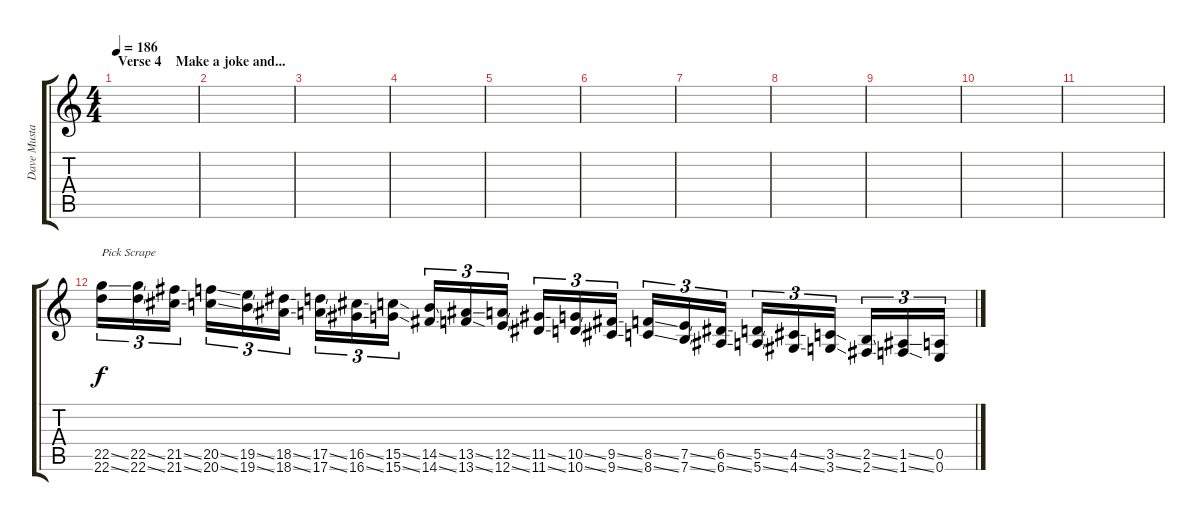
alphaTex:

\track ("Dave Mustaine [Solo] L" "Dave Musta") {instrument distortionguitar}
\staff {score tabs}
\tuning (E4 B3 G3 D3 A2 E2) {hide}
\ts (4 4)
\section ("" "Verse 4    Make a joke and...")
\tempo 186
\clef g2
\ks c
|
|
|
|
|
|
|
|
|
|
|
(22.5{ss} 22.6{ss}).16{tu (3 2) txt "Pick Scrape" dy f instrument guitarfretnoise} (22.5{ss} 22.6{ss}).16{tu (3 2)} (21.5{ss} 21.6{ss}).16{tu (3 2)} (20.5{ss} 20.6{ss}).16{tu (3 2)} (19.5{ss} 19.6{ss}).16{tu (3 2)} (18.5{ss} 18.6{ss}).16{tu (3 2)} (17.5{ss} 17.6{ss}).16{tu (3 2) instrument guitarfretnoise} (16.5{ss} 16.6{ss}).16{tu (3 2)} (15.5{ss} 15.6{ss}).16{tu (3 2)} (14.5{ss} 14.6{ss}).16{tu (3 2)} (13.5{ss} 13.6{ss}).16{tu (3 2)} (12.5{ss} 12.6{ss}).16{tu (3 2)} (11.5{ss} 11.6{ss}).16{tu (3 2)} (10.5{ss} 10.6{ss}).16{tu (3 2)} (9.5{ss} 9.6{ss}).16{tu (3 2)} (8.5{ss} 8.6{ss}).16{tu (3 2)} (7.5{ss} 7.6{ss}).16{tu (3 2)} (6.5{ss} 6.6{ss}).16{tu (3 2)} (5.5{ss} 5.6{ss}).16{tu (3 2)} (4.5{ss} 4.6{ss}).16{tu (3 2)} (3.5{ss} 3.6{ss}).16{tu (3 2)} (2.5{ss} 2.6{ss}).16{tu (3 2)} (1.5{ss} 1.6{ss}).16{tu (3 2)} (0.5 0.6).16{tu (3 2)}
